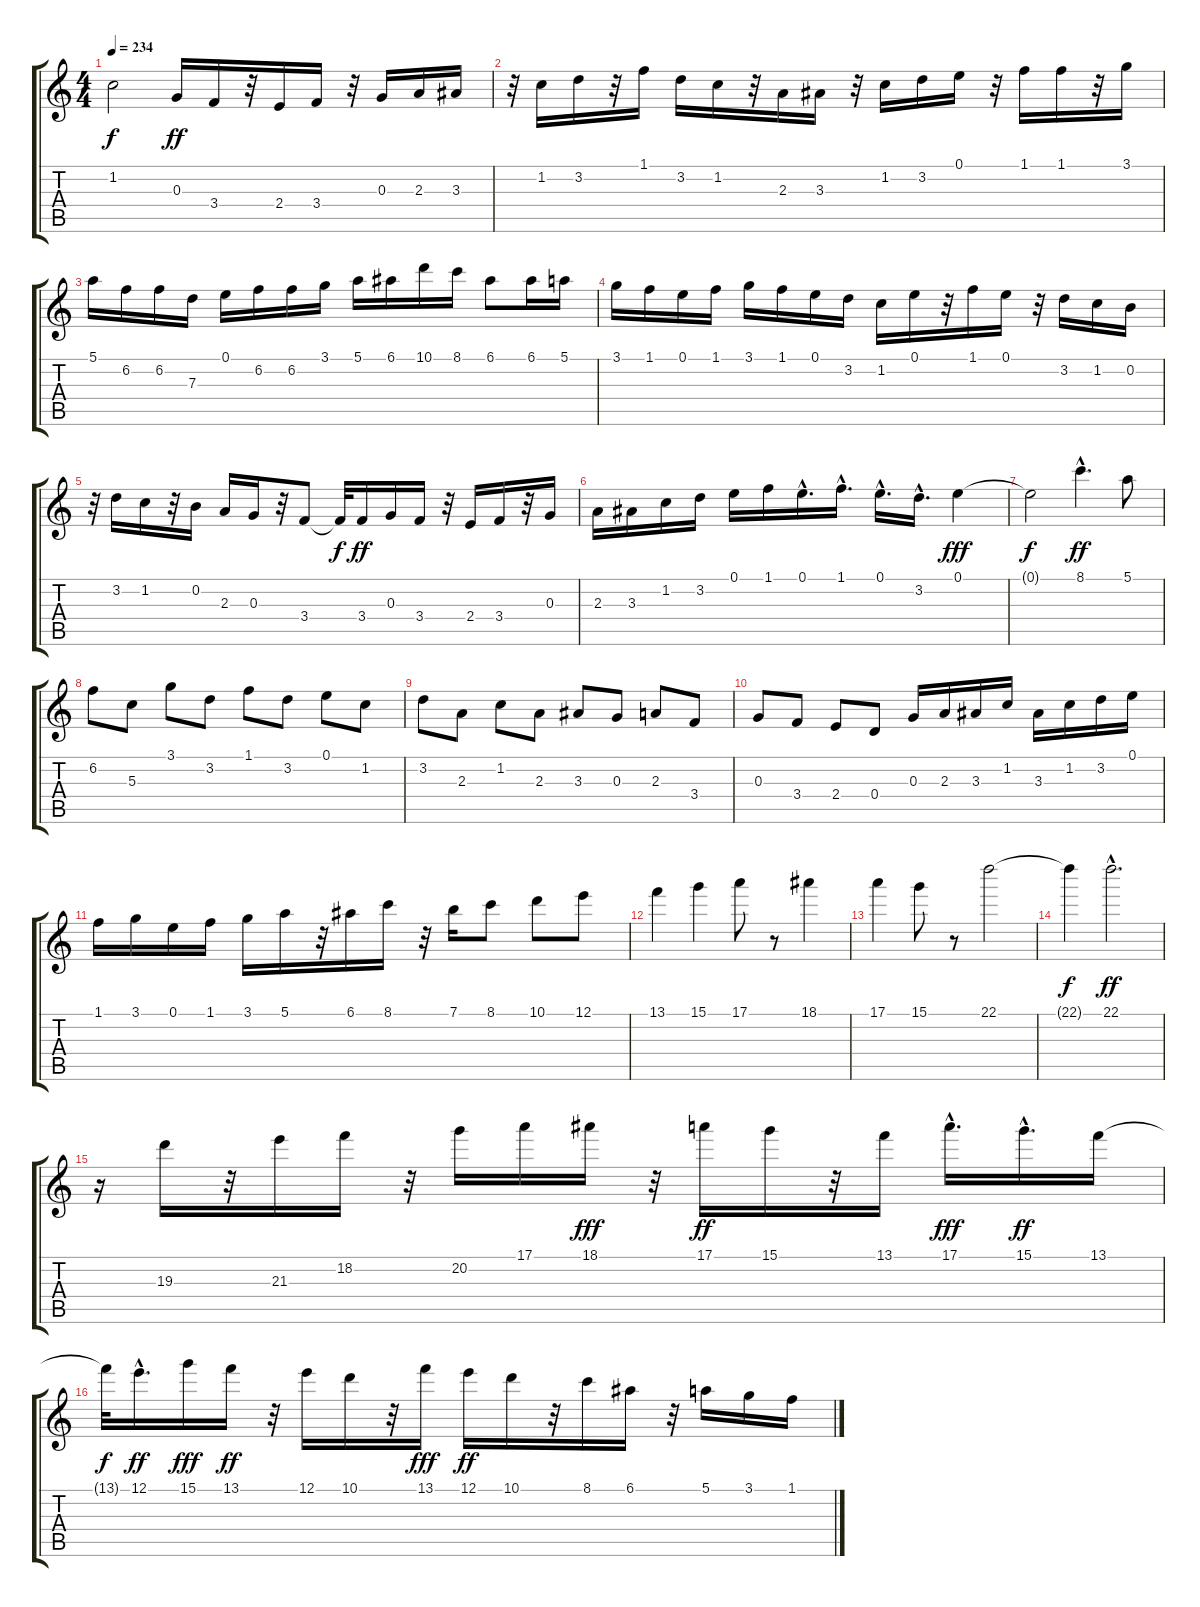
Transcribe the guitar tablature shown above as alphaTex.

\track "" {instrument acousticguitarnylon}
\staff {score tabs}
\tuning (E4 B3 G3 D3 A2 E2) {hide}
\ts (4 4)
\tempo 234
\clef g2
\ks c
1.2{t}.2{dy f} 0.3.16{dy ff} 3.4.16 r.32 2.4.16 3.4.16 r.32 0.3.16 2.3.16 3.3.16 |
r.32 1.2.16 3.2.16 r.32 1.1.16 3.2.16 1.2.16 r.32 2.3.16 3.3.16 r.32 1.2.16 3.2.16 0.1.16 r.32 1.1.16 1.1.16 r.32 3.1.16 |
5.1.16 6.2.16 6.2.16 7.3.16 0.1.16 6.2.16 6.2.16 3.1.16 5.1.16 6.1.16 10.1.16 8.1.16 6.1.8 6.1.16 5.1.16 |
3.1.16 1.1.16 0.1.16 1.1.16 3.1.16 1.1.16 0.1.16 3.2.16 1.2.16 0.1.16 r.32 1.1.16 0.1.16 r.32 3.2.16 1.2.16 0.2.16 |
r.32 3.2.16 1.2.16 r.32 0.2.16 2.3.16 0.3.16 r.32 3.4.8 3.4{t}.32{dy f} 3.4.16{dy ff} 0.3.16 3.4.16 r.32 2.4.16 3.4.16 r.32 0.3.16 |
2.3.16 3.3.16 1.2.16 3.2.16 0.1.16 1.1.16 0.1{hac}.16{d} 1.1{hac}.16{d} 0.1{hac}.16{d} 3.2{hac}.16{d} 0.1.4{dy fff} |
0.1{t}.2{dy f} 8.1{hac}.4{d dy ff} 5.1.8 |
6.2.8 5.3.8 3.1.8 3.2.8 1.1.8 3.2.8 0.1.8 1.2.8 |
3.2.8 2.3.8 1.2.8 2.3.8 3.3.8 0.3.8 2.3.8 3.4.8 |
0.3.8 3.4.8 2.4.8 0.4.8 0.3.16 2.3.16 3.3.16 1.2.16 3.3.16 1.2.16 3.2.16 0.1.16 |
1.1.16 3.1.16 0.1.16 1.1.16 3.1.16 5.1.16 r.32 6.1.16 8.1.16 r.32 7.1.16 8.1.8 10.1.8 12.1.8 |
13.1.4 15.1.4 17.1.8 r.8 18.1.4 |
17.1.4 15.1.8 r.8 22.1.2 |
22.1{t}.4{dy f} 22.1{hac}.2{d dy ff} |
r.16 19.3.16 r.32 21.3.16 18.2.16 r.32 20.2.16 17.1.16 18.1.16{dy fff} r.32 17.1.16{dy ff} 15.1.16 r.32 13.1.16 17.1{hac}.16{d dy fff} 15.1{hac}.16{d dy ff} 13.1.16 |
13.1{t}.32{dy f} 12.1{hac}.16{d dy ff} 15.1.16{dy fff} 13.1.16{dy ff} r.32 12.1.16 10.1.16 r.32 13.1.16{dy fff} 12.1.16{dy ff} 10.1.16 r.32 8.1.16 6.1.16 r.32 5.1.16 3.1.16 1.1.16
